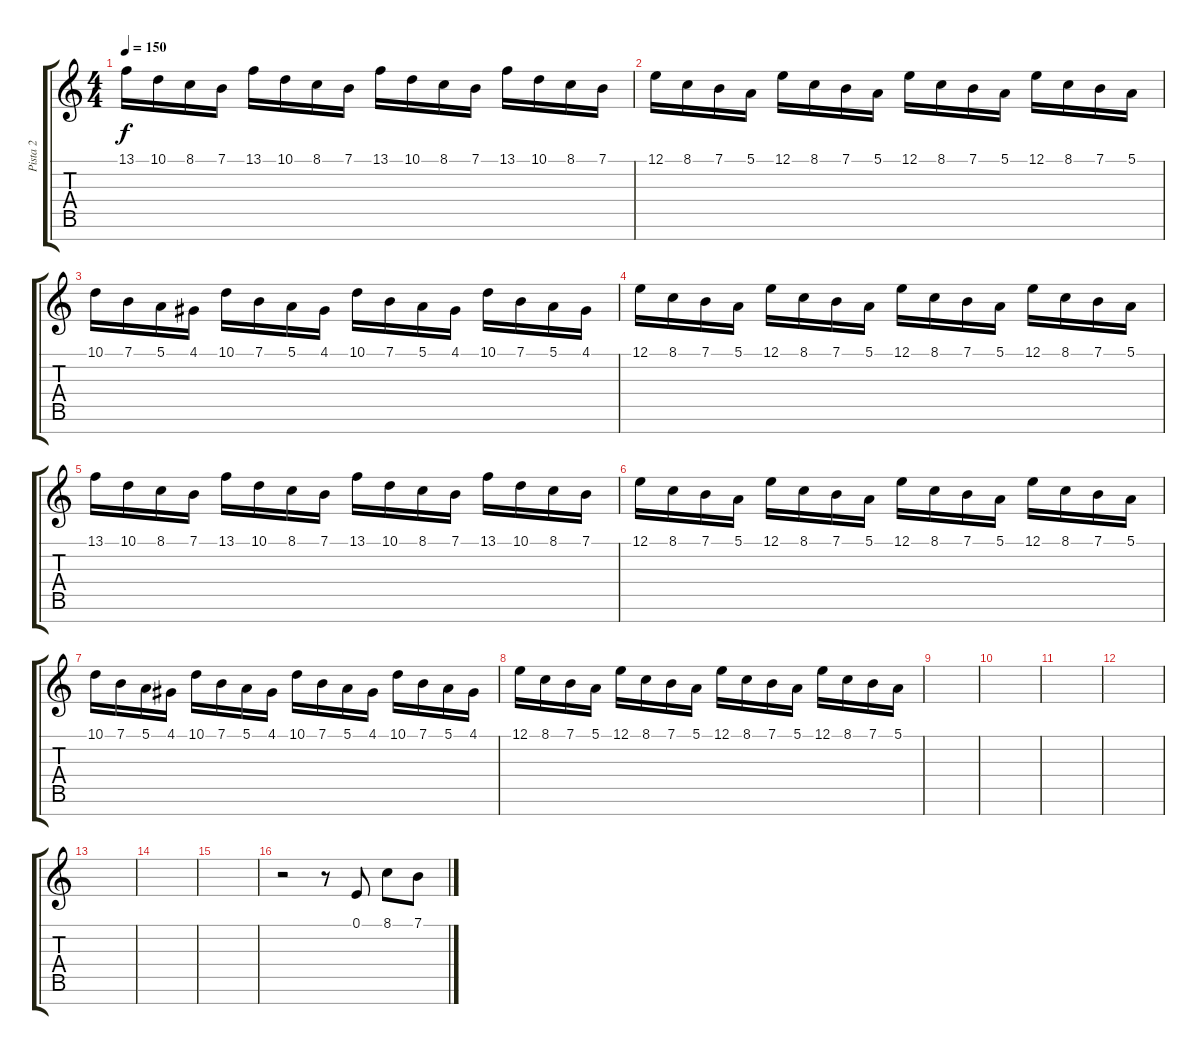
\track ("Pista 2" "Pista 2") {instrument acousticgrandpiano}
\staff {score tabs}
\tuning (E4 B3 G3 D3 A2 E2 B1) {hide}
\ts (4 4)
\tempo 150
\clef g2
\ks c
13.1.16{dy f} 10.1.16 8.1.16 7.1.16 13.1.16 10.1.16 8.1.16 7.1.16 13.1.16 10.1.16 8.1.16 7.1.16 13.1.16 10.1.16 8.1.16 7.1.16 |
12.1.16 8.1.16 7.1.16 5.1.16 12.1.16 8.1.16 7.1.16 5.1.16 12.1.16 8.1.16 7.1.16 5.1.16 12.1.16 8.1.16 7.1.16 5.1.16 |
10.1.16 7.1.16 5.1.16 4.1.16 10.1.16 7.1.16 5.1.16 4.1.16 10.1.16 7.1.16 5.1.16 4.1.16 10.1.16 7.1.16 5.1.16 4.1.16 |
12.1.16 8.1.16 7.1.16 5.1.16 12.1.16 8.1.16 7.1.16 5.1.16 12.1.16 8.1.16 7.1.16 5.1.16 12.1.16 8.1.16 7.1.16 5.1.16 |
13.1.16 10.1.16 8.1.16 7.1.16 13.1.16 10.1.16 8.1.16 7.1.16 13.1.16 10.1.16 8.1.16 7.1.16 13.1.16 10.1.16 8.1.16 7.1.16 |
12.1.16 8.1.16 7.1.16 5.1.16 12.1.16 8.1.16 7.1.16 5.1.16 12.1.16 8.1.16 7.1.16 5.1.16 12.1.16 8.1.16 7.1.16 5.1.16 |
10.1.16 7.1.16 5.1.16 4.1.16 10.1.16 7.1.16 5.1.16 4.1.16 10.1.16 7.1.16 5.1.16 4.1.16 10.1.16 7.1.16 5.1.16 4.1.16 |
12.1.16 8.1.16 7.1.16 5.1.16 12.1.16 8.1.16 7.1.16 5.1.16 12.1.16 8.1.16 7.1.16 5.1.16 12.1.16 8.1.16 7.1.16 5.1.16 |
|
|
|
|
|
|
|
r.2 r.8 0.1.8 8.1.8 7.1.8
